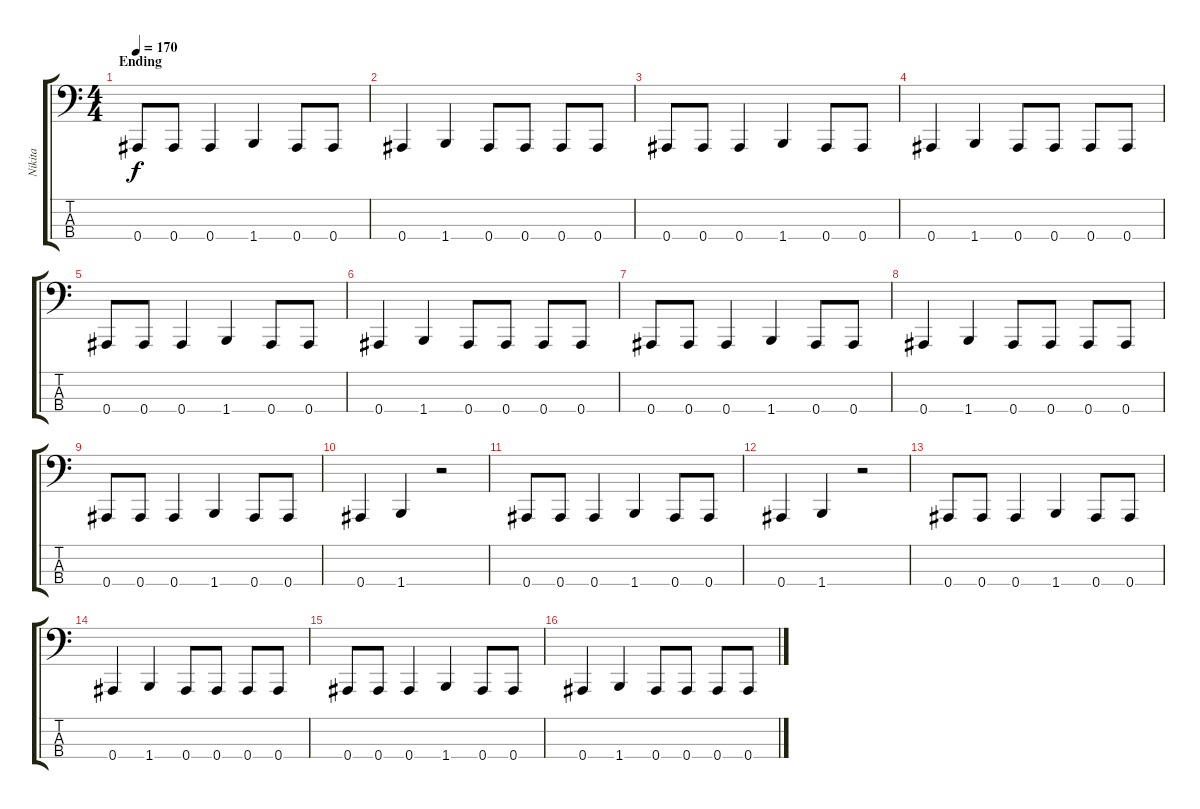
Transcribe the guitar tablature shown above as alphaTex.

\track ("Nikita" "Nikita") {instrument electricbassfinger}
\staff {score tabs}
\tuning (Eb2 Bb1 F1 Bb0) {hide}
\ts (4 4)
\section ("" "Ending")
\tempo 170
\clef f4
\ks c
0.4.8{dy f} 0.4.8 0.4.4 1.4.4 0.4.8 0.4.8 |
0.4.4 1.4.4 0.4.8 0.4.8 0.4.8 0.4.8 |
0.4.8 0.4.8 0.4.4 1.4.4 0.4.8 0.4.8 |
0.4.4 1.4.4 0.4.8 0.4.8 0.4.8 0.4.8 |
0.4.8 0.4.8 0.4.4 1.4.4 0.4.8 0.4.8 |
0.4.4 1.4.4 0.4.8 0.4.8 0.4.8 0.4.8 |
0.4.8 0.4.8 0.4.4 1.4.4 0.4.8 0.4.8 |
0.4.4 1.4.4 0.4.8 0.4.8 0.4.8 0.4.8 |
0.4.8 0.4.8 0.4.4 1.4.4 0.4.8 0.4.8 |
0.4.4 1.4.4 r.2 |
0.4.8 0.4.8 0.4.4 1.4.4 0.4.8 0.4.8 |
0.4.4 1.4.4 r.2 |
0.4.8 0.4.8 0.4.4 1.4.4 0.4.8 0.4.8 |
0.4.4 1.4.4 0.4.8 0.4.8 0.4.8 0.4.8 |
0.4.8 0.4.8 0.4.4 1.4.4 0.4.8 0.4.8 |
0.4.4 1.4.4 0.4.8 0.4.8 0.4.8 0.4.8
